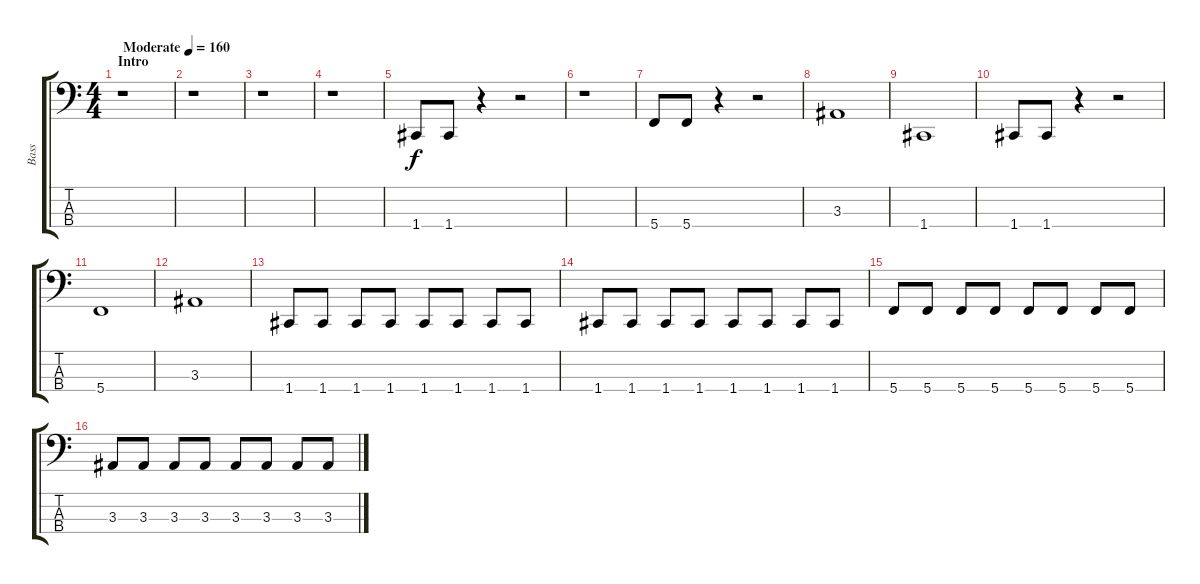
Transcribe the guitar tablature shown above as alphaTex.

\track ("Bass" "Bass") {instrument electricbasspick}
\staff {score tabs}
\tuning (F2 C2 G1 C1) {hide}
\ts (4 4)
\section ("" "Intro")
\tempo (160 "Moderate")
\clef f4
\ks c
r.1{dy f instrument electricbasspick} |
r.1 |
r.1 |
r.1 |
1.4.8 1.4.8 r.4 r.2 |
r.1 |
5.4.8 5.4.8 r.4 r.2 |
3.3.1 |
1.4.1 |
1.4.8 1.4.8 r.4 r.2 |
5.4.1 |
3.3.1 |
1.4.8 1.4.8 1.4.8 1.4.8 1.4.8 1.4.8 1.4.8 1.4.8 |
1.4.8 1.4.8 1.4.8 1.4.8 1.4.8 1.4.8 1.4.8 1.4.8 |
5.4.8 5.4.8 5.4.8 5.4.8 5.4.8 5.4.8 5.4.8 5.4.8 |
3.3.8 3.3.8 3.3.8 3.3.8 3.3.8 3.3.8 3.3.8 3.3.8
